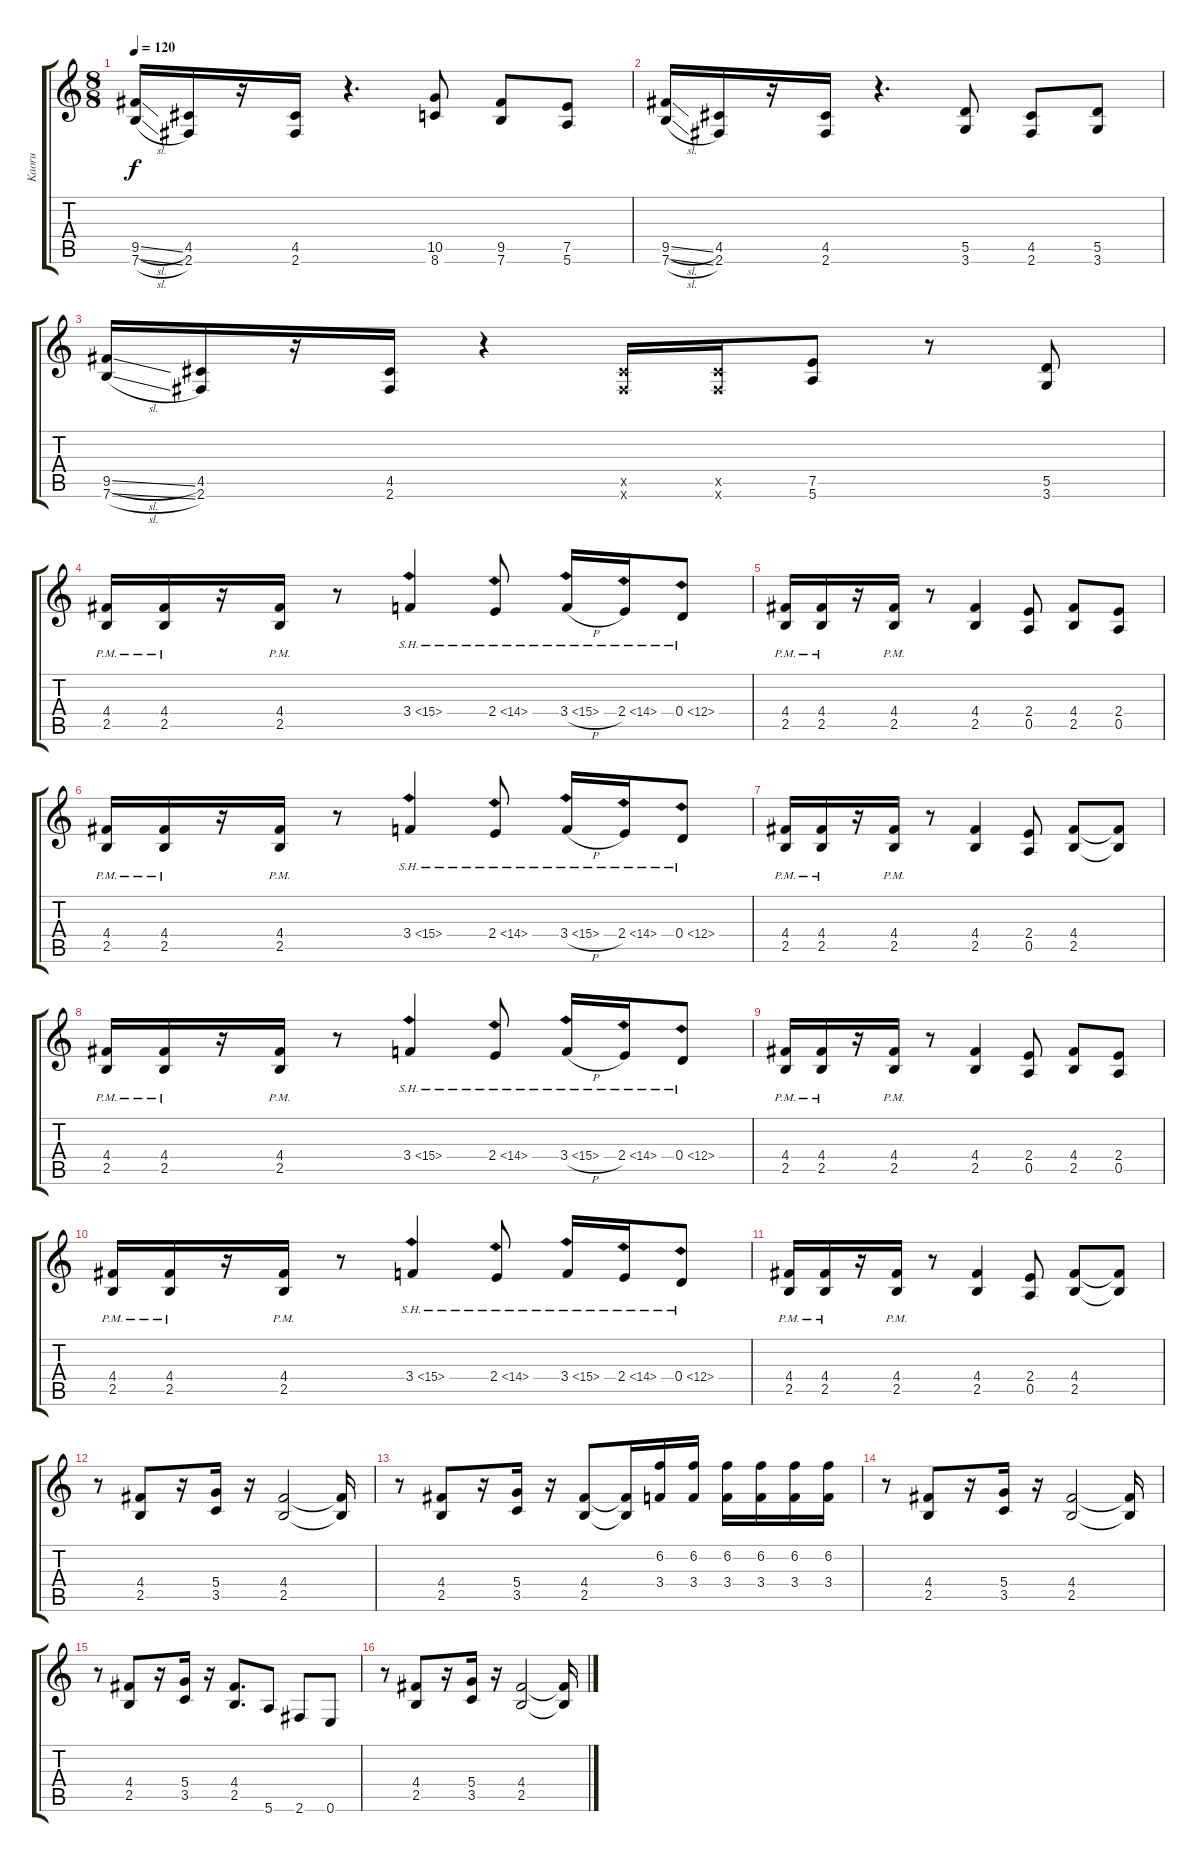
\track ("Kaoru" "Kaoru") {instrument overdrivenguitar}
\staff {score tabs}
\tuning (E4 B3 G3 D3 A2 E2) {hide}
\ts (8 8)
\tempo 120
\clef g2
\ks c
(9.5{sl} 7.6{sl}).16{dy f} (4.5 2.6).16 r.16 (4.5 2.6).16 r.4{d} (10.5 8.6).8 (9.5 7.6).8 (7.5 5.6).8 |
(9.5{sl} 7.6{sl}).16 (4.5 2.6).16 r.16 (4.5 2.6).16 r.4{d} (5.5 3.6).8 (4.5 2.6).8 (5.5 3.6).8 |
(9.5{sl} 7.6{sl}).16 (4.5 2.6).16 r.16 (4.5 2.6).16 r.4 (4.5{x} 2.6{x}).16 (4.5{x} 2.6{x}).16 (7.5 5.6).8 r.8 (5.5 3.6).8 |
(4.4{pm} 2.5{pm}).16 (4.4{pm} 2.5{pm}).16 r.16 (4.4{pm} 2.5{pm}).16 r.8 3.4{sh 12}.4 2.4{sh 12}.8 3.4{sh 12 h}.16 2.4{sh 12}.16 0.4{sh 12}.8 |
(4.4{pm} 2.5{pm}).16 (4.4{pm} 2.5{pm}).16 r.16 (4.4{pm} 2.5{pm}).16 r.8 (4.4 2.5).4 (2.4 0.5).8 (4.4 2.5).8 (2.4 0.5).8 |
(4.4{pm} 2.5{pm}).16 (4.4{pm} 2.5{pm}).16 r.16 (4.4{pm} 2.5{pm}).16 r.8 3.4{sh 12}.4 2.4{sh 12}.8 3.4{sh 12 h}.16 2.4{sh 12}.16 0.4{sh 12}.8 |
(4.4{pm} 2.5{pm}).16 (4.4{pm} 2.5{pm}).16 r.16 (4.4{pm} 2.5{pm}).16 r.8 (4.4 2.5).4 (2.4 0.5).8 (4.4 2.5).8 (4.4{t} 2.5{t}).8 |
(4.4{pm} 2.5{pm}).16 (4.4{pm} 2.5{pm}).16 r.16 (4.4{pm} 2.5{pm}).16 r.8 3.4{sh 12}.4 2.4{sh 12}.8 3.4{sh 12 h}.16 2.4{sh 12}.16 0.4{sh 12}.8 |
(4.4{pm} 2.5{pm}).16 (4.4{pm} 2.5{pm}).16 r.16 (4.4{pm} 2.5{pm}).16 r.8 (4.4 2.5).4 (2.4 0.5).8 (4.4 2.5).8 (2.4 0.5).8 |
(4.4{pm} 2.5{pm}).16 (4.4{pm} 2.5{pm}).16 r.16 (4.4{pm} 2.5{pm}).16 r.8 3.4{sh 12}.4 2.4{sh 12}.8 3.4{sh 12}.16 2.4{sh 12}.16 0.4{sh 12}.8 |
(4.4{pm} 2.5{pm}).16 (4.4{pm} 2.5{pm}).16 r.16 (4.4{pm} 2.5{pm}).16 r.8 (4.4 2.5).4 (2.4 0.5).8 (4.4 2.5).8 (4.4{t} 2.5{t}).8 |
r.8 (4.4 2.5).8 r.16 (5.4 3.5).16 r.16 (4.4 2.5).2 (4.4{t} 2.5{t}).16 |
r.8 (4.4 2.5).8 r.16 (5.4 3.5).16 r.16 (4.4 2.5).8 (4.4{t} 2.5{t}).16 (6.2 3.4).16 (6.2 3.4).16 (6.2 3.4).16 (6.2 3.4).16 (6.2 3.4).16 (6.2 3.4).16 |
r.8 (4.4 2.5).8 r.16 (5.4 3.5).16 r.16 (4.4 2.5).2 (4.4{t} 2.5{t}).16 |
r.8 (4.4 2.5).8 r.16 (5.4 3.5).16 r.16 (4.4 2.5).8{d} 5.6.8 2.6.8 0.6.8 |
r.8 (4.4 2.5).8 r.16 (5.4 3.5).16 r.16 (4.4 2.5).2 (4.4{t} 2.5{t}).16
